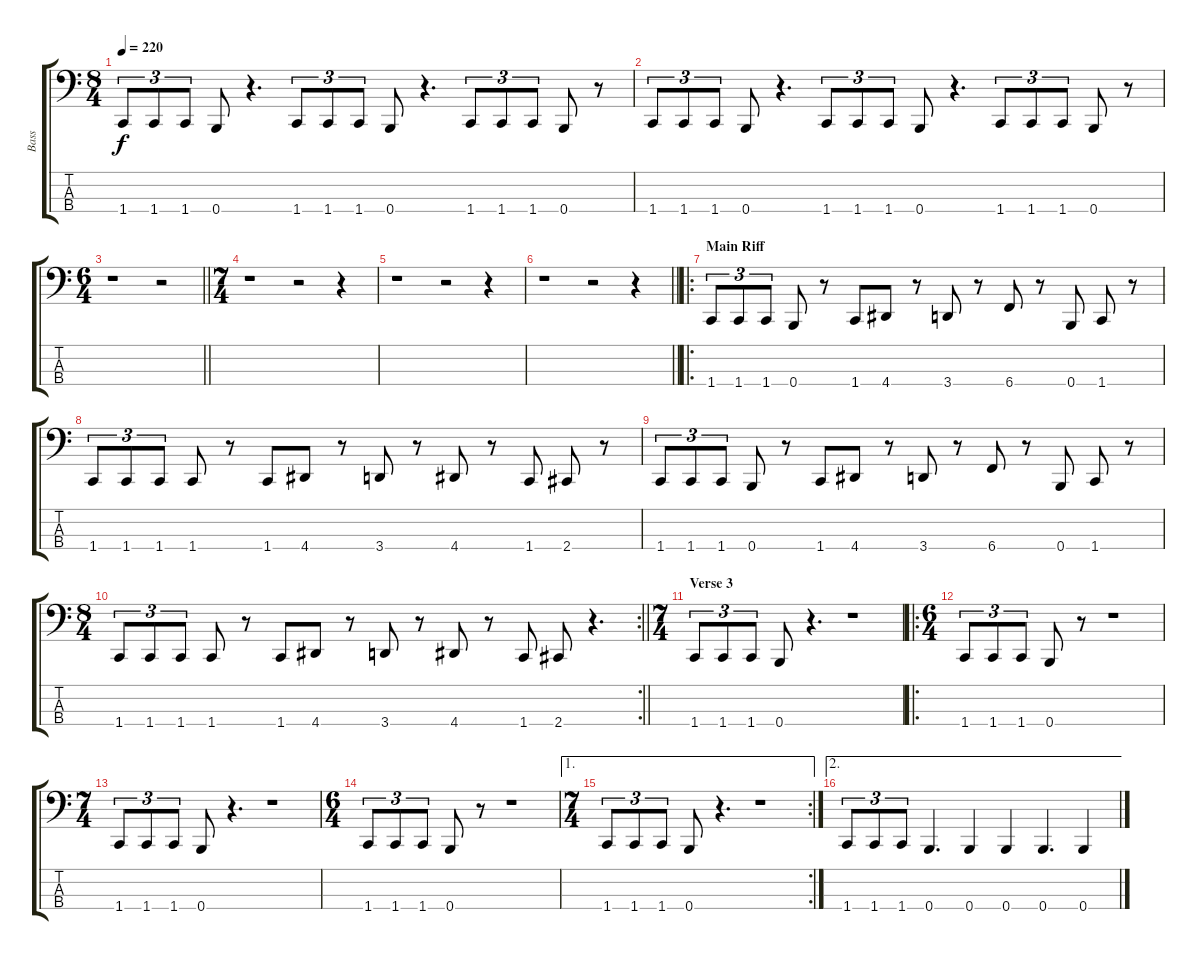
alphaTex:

\track ("Bass" "Bass") {instrument distortionguitar}
\staff {score tabs}
\tuning (E2 B1 Gb1 B0) {hide}
\ts (8 4)
\tempo 220
\clef f4
\ks c
1.4.8{tu (3 2) dy f} 1.4.8{tu (3 2)} 1.4.8{tu (3 2)} 0.4.8 r.4{d} 1.4.8{tu (3 2)} 1.4.8{tu (3 2)} 1.4.8{tu (3 2)} 0.4.8 r.4{d} 1.4.8{tu (3 2)} 1.4.8{tu (3 2)} 1.4.8{tu (3 2)} 0.4.8 r.8 |
1.4.8{tu (3 2)} 1.4.8{tu (3 2)} 1.4.8{tu (3 2)} 0.4.8 r.4{d} 1.4.8{tu (3 2)} 1.4.8{tu (3 2)} 1.4.8{tu (3 2)} 0.4.8 r.4{d} 1.4.8{tu (3 2)} 1.4.8{tu (3 2)} 1.4.8{tu (3 2)} 0.4.8 r.8 |
\ts (6 4)
\barLineRight lightlight
r.1 r.2 |
\ts (7 4)
r.1 r.2 r.4 |
r.1 r.2 r.4 |
\barLineRight lightlight
r.1 r.2 r.4 |
\ro
\section ("" "Main Riff")
1.4.8{tu (3 2)} 1.4.8{tu (3 2)} 1.4.8{tu (3 2)} 0.4.8 r.8 1.4.8 4.4.8 r.8 3.4.8 r.8 6.4.8 r.8 0.4.8 1.4.8 r.8 |
1.4.8{tu (3 2)} 1.4.8{tu (3 2)} 1.4.8{tu (3 2)} 1.4.8 r.8 1.4.8 4.4.8 r.8 3.4.8 r.8 4.4.8 r.8 1.4.8 2.4.8 r.8 |
1.4.8{tu (3 2)} 1.4.8{tu (3 2)} 1.4.8{tu (3 2)} 0.4.8 r.8 1.4.8 4.4.8 r.8 3.4.8 r.8 6.4.8 r.8 0.4.8 1.4.8 r.8 |
\rc 2
\ts (8 4)
\barLineRight lightlight
1.4.8{tu (3 2)} 1.4.8{tu (3 2)} 1.4.8{tu (3 2)} 1.4.8 r.8 1.4.8 4.4.8 r.8 3.4.8 r.8 4.4.8 r.8 1.4.8 2.4.8 r.4{d} |
\ts (7 4)
\section ("" "Verse 3")
1.4.8{tu (3 2)} 1.4.8{tu (3 2)} 1.4.8{tu (3 2)} 0.4.8 r.4{d} r.1 |
\ro
\ts (6 4)
1.4.8{tu (3 2)} 1.4.8{tu (3 2)} 1.4.8{tu (3 2)} 0.4.8 r.8 r.1 |
\ts (7 4)
1.4.8{tu (3 2)} 1.4.8{tu (3 2)} 1.4.8{tu (3 2)} 0.4.8 r.4{d} r.1 |
\ts (6 4)
1.4.8{tu (3 2)} 1.4.8{tu (3 2)} 1.4.8{tu (3 2)} 0.4.8 r.8 r.1 |
\ae 1
\rc 2
\ts (7 4)
1.4.8{tu (3 2)} 1.4.8{tu (3 2)} 1.4.8{tu (3 2)} 0.4.8 r.4{d} r.1 |
\ae 2
1.4.8{tu (3 2)} 1.4.8{tu (3 2)} 1.4.8{tu (3 2)} 0.4.4{d} 0.4.4 0.4.4 0.4.4{d} 0.4.4
